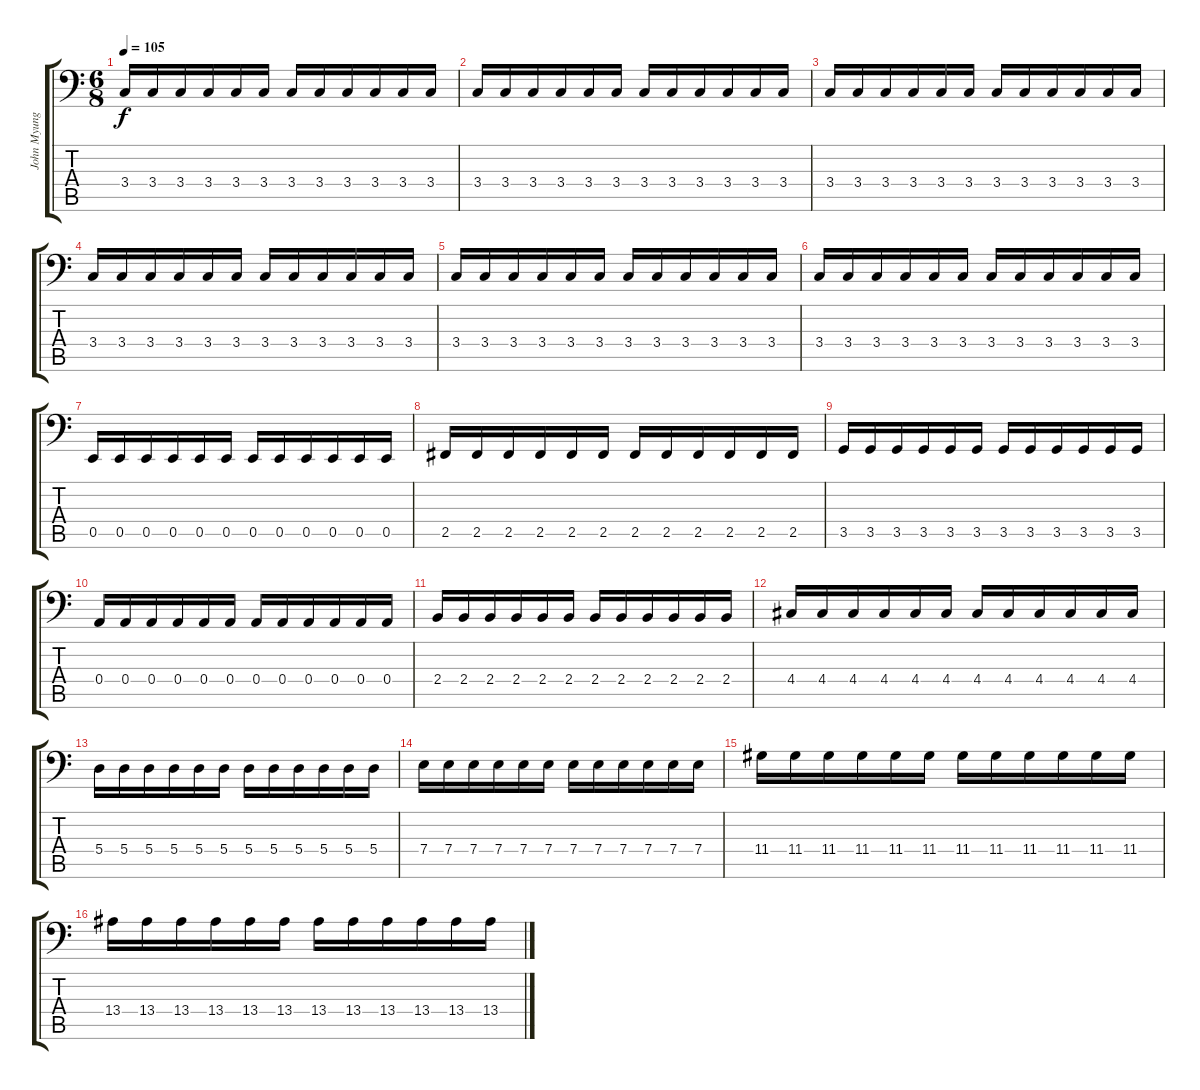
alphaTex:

\track ("John Myung" "John Myung") {instrument electricbassfinger}
\staff {score tabs}
\tuning (C3 G2 D2 A1 E1 B0) {hide}
\ts (6 8)
\tempo 105
\clef f4
\ks c
3.4.16{dy f} 3.4.16 3.4.16 3.4.16 3.4.16 3.4.16 3.4.16 3.4.16 3.4.16 3.4.16 3.4.16 3.4.16 |
3.4.16 3.4.16 3.4.16 3.4.16 3.4.16 3.4.16 3.4.16 3.4.16 3.4.16 3.4.16 3.4.16 3.4.16 |
3.4.16 3.4.16 3.4.16 3.4.16 3.4.16 3.4.16 3.4.16 3.4.16 3.4.16 3.4.16 3.4.16 3.4.16 |
3.4.16 3.4.16 3.4.16 3.4.16 3.4.16 3.4.16 3.4.16 3.4.16 3.4.16 3.4.16 3.4.16 3.4.16 |
3.4.16 3.4.16 3.4.16 3.4.16 3.4.16 3.4.16 3.4.16 3.4.16 3.4.16 3.4.16 3.4.16 3.4.16 |
3.4.16 3.4.16 3.4.16 3.4.16 3.4.16 3.4.16 3.4.16 3.4.16 3.4.16 3.4.16 3.4.16 3.4.16 |
0.5.16 0.5.16 0.5.16 0.5.16 0.5.16 0.5.16 0.5.16 0.5.16 0.5.16 0.5.16 0.5.16 0.5.16 |
2.5.16 2.5.16 2.5.16 2.5.16 2.5.16 2.5.16 2.5.16 2.5.16 2.5.16 2.5.16 2.5.16 2.5.16 |
3.5.16 3.5.16 3.5.16 3.5.16 3.5.16 3.5.16 3.5.16 3.5.16 3.5.16 3.5.16 3.5.16 3.5.16 |
0.4.16 0.4.16 0.4.16 0.4.16 0.4.16 0.4.16 0.4.16 0.4.16 0.4.16 0.4.16 0.4.16 0.4.16 |
2.4.16 2.4.16 2.4.16 2.4.16 2.4.16 2.4.16 2.4.16 2.4.16 2.4.16 2.4.16 2.4.16 2.4.16 |
4.4.16 4.4.16 4.4.16 4.4.16 4.4.16 4.4.16 4.4.16 4.4.16 4.4.16 4.4.16 4.4.16 4.4.16 |
5.4.16 5.4.16 5.4.16 5.4.16 5.4.16 5.4.16 5.4.16 5.4.16 5.4.16 5.4.16 5.4.16 5.4.16 |
7.4.16 7.4.16 7.4.16 7.4.16 7.4.16 7.4.16 7.4.16 7.4.16 7.4.16 7.4.16 7.4.16 7.4.16 |
11.4.16 11.4.16 11.4.16 11.4.16 11.4.16 11.4.16 11.4.16 11.4.16 11.4.16 11.4.16 11.4.16 11.4.16 |
13.4.16 13.4.16 13.4.16 13.4.16 13.4.16 13.4.16 13.4.16 13.4.16 13.4.16 13.4.16 13.4.16 13.4.16
